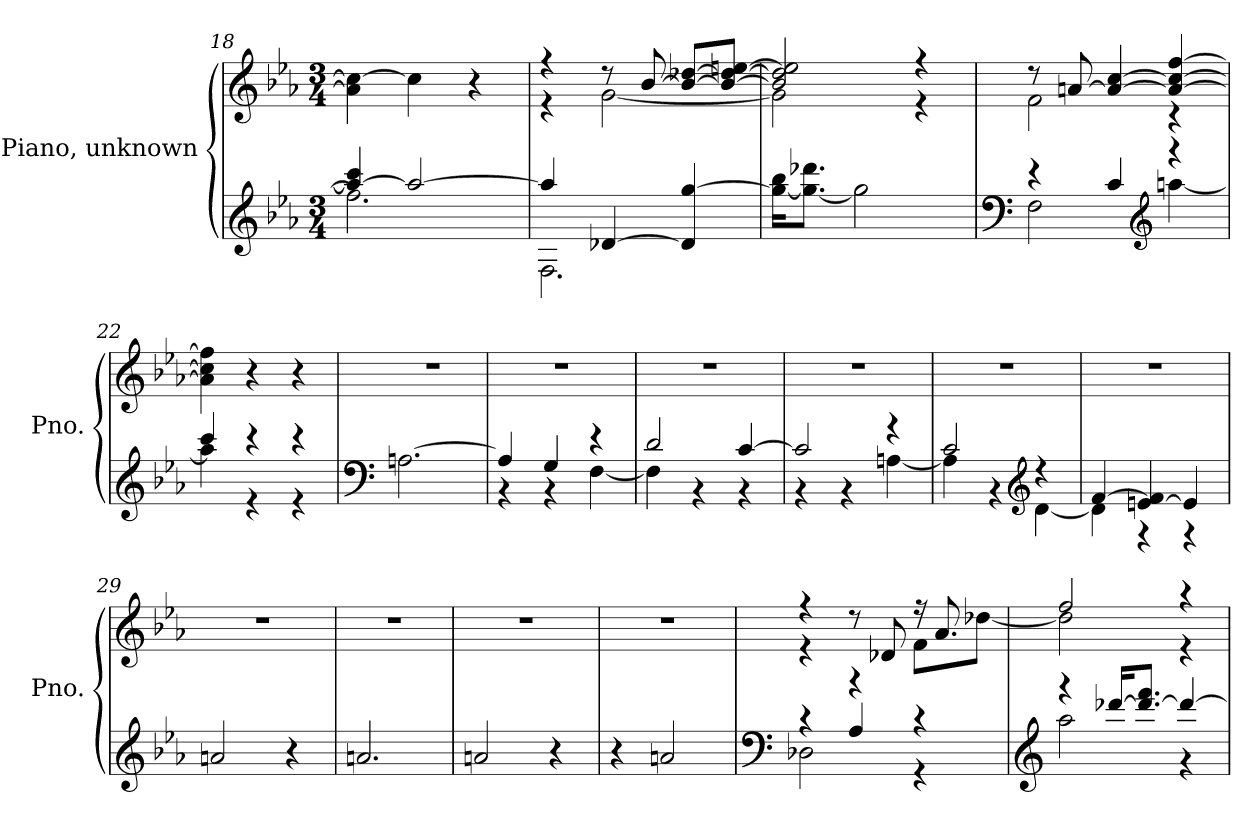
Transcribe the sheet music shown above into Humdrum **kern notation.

**kern	**kern
*part1	*part1
*staff2	*staff1
*I"Piano, unknown	*
*I'Pno.	*
!!LO:LB:g=z
*clefG2	*clefG2
*k[b-e-a-]	*k[b-e-a-]
*M3/4	*M3/4
=18	=18
*^	*
4aa/_ 4ccc/	2.ff\]	4a\] 4cc\_
2aa/_	.	4cc\]
.	.	4r
=19	=19	=19
*	*	*^
4aa/]	2.F\	4r	4r
[4d-X/	.	8r	[2g\
.	.	[8b-/	.
4d-/] [4gg/	.	8b-/_ [8dd-X/L	.
.	.	8b-/_ 8dd-/_ [8een/J	.
*v	*v	*	*
=20	=20	=20
16gg\_ 16bb-\KL	2b-/] 2dd-/] 2ee/]	2g\]
8.gg\_ 8.ddd-X\J	.	.
2gg\]	.	.
.	4r	4r
=21	=21	=21
*clefF4	*	*
*^	*	*
4r	2F\	8r	2f\
.	.	[8an/	.
4c/	.	4a/_ [4cc/	.
*clefG2	*	*	*
4r	[4aan\	4a/_ 4cc/_ [4ff/	4r
*	*	*v	*v
=22	=22	=22
4ccc/	4aa\]	4a\] 4cc\] 4ff\]
4r	4r	4r
4r	4r	4r
*v	*v	*
=23	=23
*clefF4	*
[2.An\	2.r
=24	=24
*^	*
4A/]	4r	2.r
4G/	4r	.
4r	[4F\	.
!!LO:LB:g=z
=25	=25	=25
2d/	4F\]	2.r
.	4r	.
[4c/	4r	.
=26	=26	=26
2c/]	4r	2.r
.	4r	.
4r	[4An\	.
=27	=27	=27
2c/	4A\]	2.r
.	4r	.
*clefG2	*	*
4r	[4d\	.
=28	=28	=28
[4f/	4d\]	2.r
[4en/ 4f/]	4r	.
4e/]	4r	.
*v	*v	*
=29	=29
2an/	2.r
4r	.
=30	=30
2.an/	2.r
=31	=31
2an/	2.r
4r	.
=32	=32
4r	2.r
2an/	.
=33	=33
*clefF4	*
*^	*^
4r	2D-X\	4r	4r
4A-/	.	8r	4r
.	.	8d-X/	.
4r	4r	16r	8f\L
.	.	8.a-/	.
.	.	.	[8dd-X\J
!!LO:LB:g=z	!!
=34	=34	=34	=34
*clefG2	*	*	*
4r	2aa-\	2ff/	2dd-\]
[16ddd-X/KL	.	.	.
8.ddd-/_ 8.fff/J	.	.	.
4ddd-/_	4r	4r	4r
*v	*v	*	*
*	*v	*v
=	=
*-	*-
